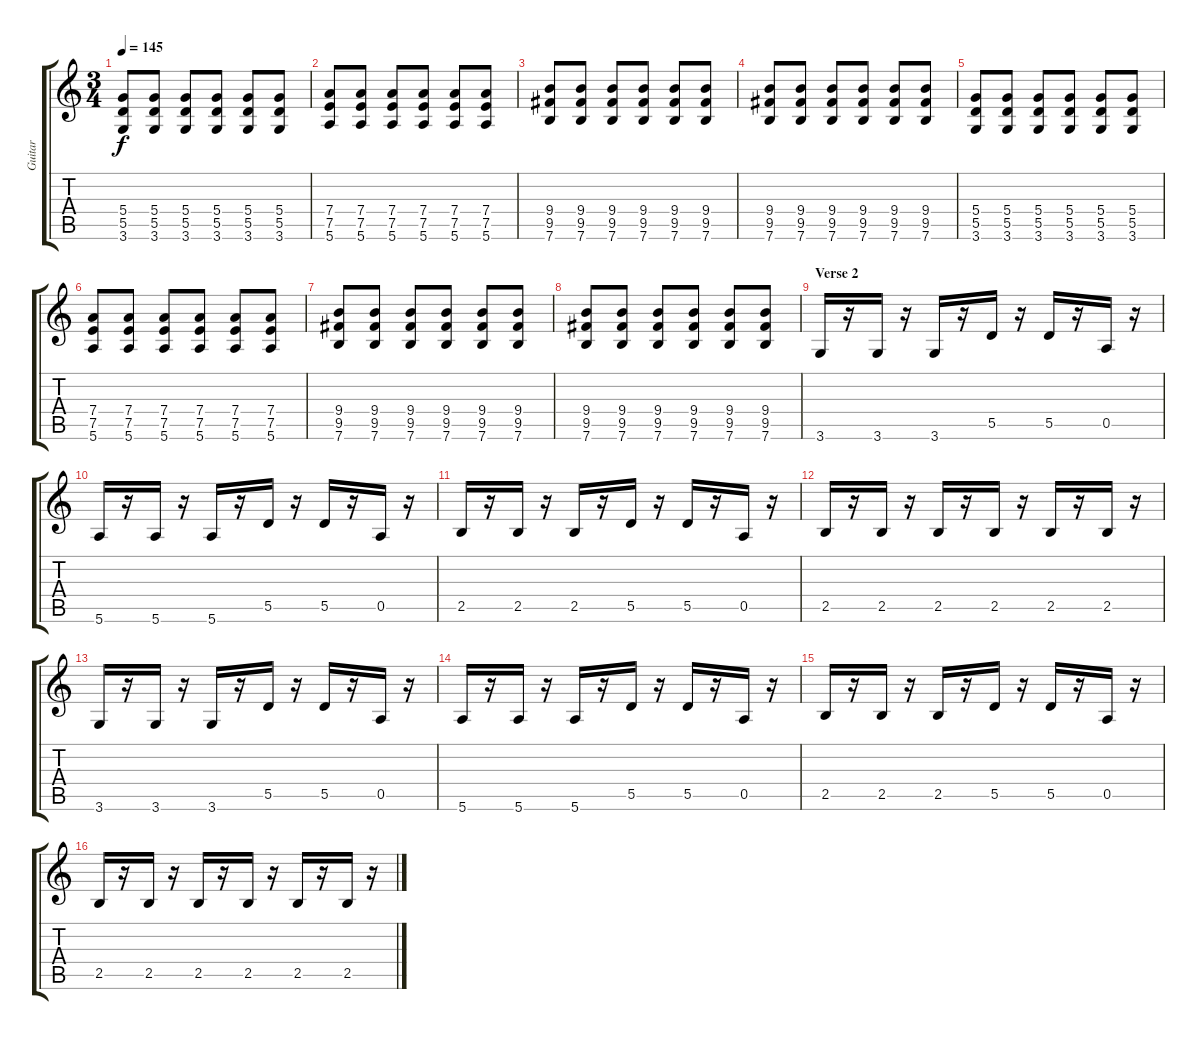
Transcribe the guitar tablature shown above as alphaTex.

\track ("Guitar" "Guitar") {instrument distortionguitar}
\staff {score tabs}
\tuning (E4 B3 G3 D3 A2 E2) {hide}
\ts (3 4)
\tempo 145
\clef g2
\ks c
(5.4 5.5 3.6).8{dy f} (5.4 5.5 3.6).8 (5.4 5.5 3.6).8 (5.4 5.5 3.6).8 (5.4 5.5 3.6).8 (5.4 5.5 3.6).8 |
(7.4 7.5 5.6).8 (7.4 7.5 5.6).8 (7.4 7.5 5.6).8 (7.4 7.5 5.6).8 (7.4 7.5 5.6).8 (7.4 7.5 5.6).8 |
(9.4 9.5 7.6).8 (9.4 9.5 7.6).8 (9.4 9.5 7.6).8 (9.4 9.5 7.6).8 (9.4 9.5 7.6).8 (9.4 9.5 7.6).8 |
(9.4 9.5 7.6).8 (9.4 9.5 7.6).8 (9.4 9.5 7.6).8 (9.4 9.5 7.6).8 (9.4 9.5 7.6).8 (9.4 9.5 7.6).8 |
(5.4 5.5 3.6).8 (5.4 5.5 3.6).8 (5.4 5.5 3.6).8 (5.4 5.5 3.6).8 (5.4 5.5 3.6).8 (5.4 5.5 3.6).8 |
(7.4 7.5 5.6).8 (7.4 7.5 5.6).8 (7.4 7.5 5.6).8 (7.4 7.5 5.6).8 (7.4 7.5 5.6).8 (7.4 7.5 5.6).8 |
(9.4 9.5 7.6).8 (9.4 9.5 7.6).8 (9.4 9.5 7.6).8 (9.4 9.5 7.6).8 (9.4 9.5 7.6).8 (9.4 9.5 7.6).8 |
(9.4 9.5 7.6).8 (9.4 9.5 7.6).8 (9.4 9.5 7.6).8 (9.4 9.5 7.6).8 (9.4 9.5 7.6).8 (9.4 9.5 7.6).8 |
\section ("" "Verse 2")
3.6.16 r.16 3.6.16 r.16 3.6.16 r.16 5.5.16 r.16 5.5.16 r.16 0.5.16 r.16 |
5.6.16 r.16 5.6.16 r.16 5.6.16 r.16 5.5.16 r.16 5.5.16 r.16 0.5.16 r.16 |
2.5.16 r.16 2.5.16 r.16 2.5.16 r.16 5.5.16 r.16 5.5.16 r.16 0.5.16 r.16 |
2.5.16 r.16 2.5.16 r.16 2.5.16 r.16 2.5.16 r.16 2.5.16 r.16 2.5.16 r.16 |
3.6.16 r.16 3.6.16 r.16 3.6.16 r.16 5.5.16 r.16 5.5.16 r.16 0.5.16 r.16 |
5.6.16 r.16 5.6.16 r.16 5.6.16 r.16 5.5.16 r.16 5.5.16 r.16 0.5.16 r.16 |
2.5.16 r.16 2.5.16 r.16 2.5.16 r.16 5.5.16 r.16 5.5.16 r.16 0.5.16 r.16 |
2.5.16 r.16 2.5.16 r.16 2.5.16 r.16 2.5.16 r.16 2.5.16 r.16 2.5.16 r.16
